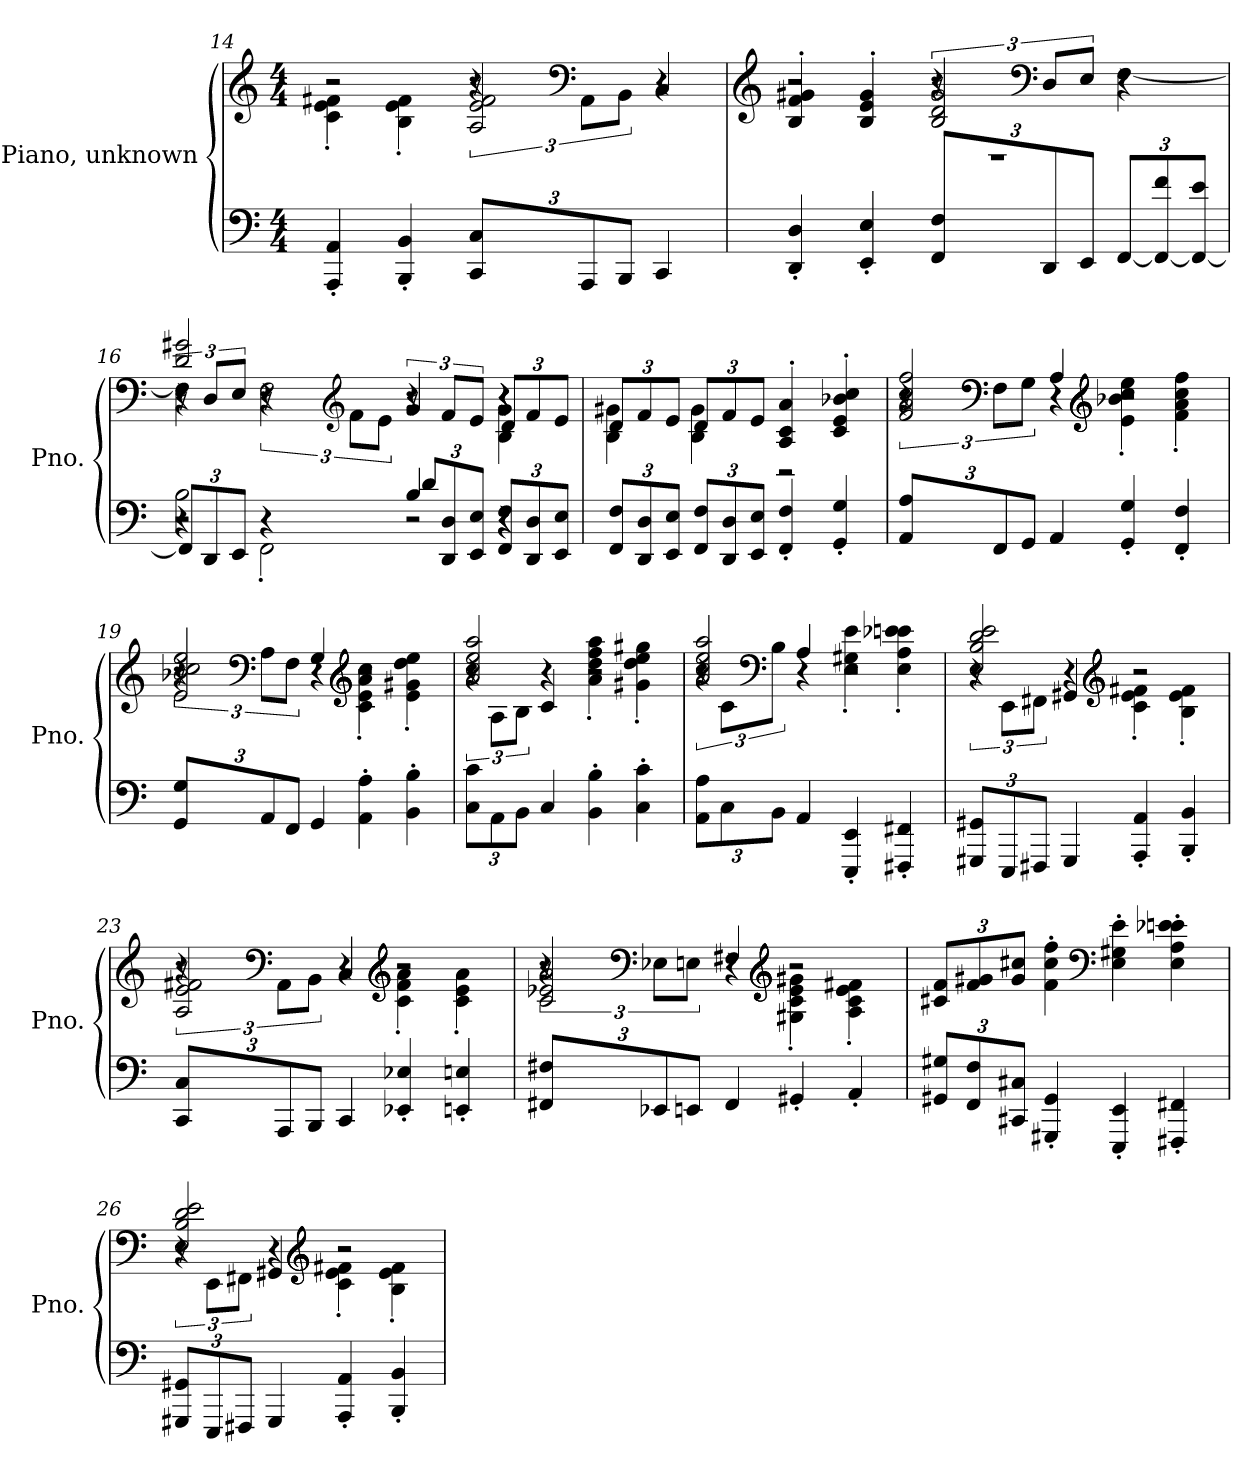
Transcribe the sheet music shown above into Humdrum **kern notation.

**kern	**kern
*part1	*part1
*staff2	*staff1
*I"Piano, unknown	*
*I'Pno.	*
*clefF4	*clefG2
*k[]	*k[]
*M4/4	*M4/4
=14	=14
*	*^
*	*	*^
4AAA/' 4AA/'	2r	4c\' 4e\' 4f#X\'	2r
4BBB/' 4BB/'	.	4B\' 4e\' 4f#\'	.
*Xbrackettup	*	*	*
12CC/ 12C/L	2A/ 2e/ 2f#/	12r	4r
*	*clefF4	*	*
12AAA/	.	12AA\L	.
12BBB/J	.	12BB\J	.
4CC/	.	4r	4C/
!!LO:LB:g=z	!!	!!
=15	=15	=15	=15
*	*clefG2	*	*
*^	*	*	*
1r	4DD/' 4D/'	2r	2r	4B/' 4f/' 4g#X/'
.	4EE/' 4E/'	.	.	4B/' 4e/' 4g#/'
.	12FF/ 12F/L	2B/ 2d/ 2g#/	4r	12r
*	*	*clefF4	*	*
.	12DD/	.	.	12D/L
.	12EE/J	.	.	12E/J
.	[12FF/L	.	[4F\	4r
.	12FF/_ 12f/	.	.	.
.	12FF/_ 12e/J	.	.	.
=16	=16	=16	=16	=16
*^	*^	*	*	*^
2r	2B\	12FF/L]	4r	2d/ 2g#X/	4F\]	12r	4r
.	.	12DD/	.	.	.	12D/L	.
.	.	12EE/J	.	.	.	12E/J	.
.	.	4r	2FF'\	.	12r	4r	2F\
*	*	*	*	*clefG2	*	*	*
.	.	.	.	.	12f\L	.	.
.	.	.	.	.	12e\J	.	.
4B/	2r	12d/L	.	4g#/	4r	12r	.
.	.	12DD/ 12D/	.	.	.	12f/L	.
.	.	12EE/ 12E/J	.	.	.	12e/J	.
*	*	*	*	*	*	*Xbrackettup	*
4r	.	12FF/ 12F/L	4r	4r	4B\ 4g#\	12d/L	4r
.	.	12DD/ 12D/	.	.	.	12f/	.
.	.	12EE/ 12E/J	.	.	.	12e/J	.
*v	*v	*v	*v	*	*	*	*
*	*	*v	*v	*v
=17	=17	=17
12FF/ 12F/L	12d/L	4B\ 4g#X\
12DD/ 12D/	12f/	.
12EE/ 12E/J	12e/J	.
12FF/ 12F/L	12d/L	4B\ 4g#\
12DD/ 12D/	12f/	.
12EE/ 12E/J	12e/J	.
4FF/' 4F/'	4A/' 4c/' 4a/'	2r
4GG/' 4G/'	4c/' 4e/' 4b-X/' 4cc/'	.
!!LO:LB:g=z
=18	=18	=18
*	*	*brackettup
*	*	*^
12AA/ 12A/L	2f/ 2a/ 2cc/ 2ff/	12r	4r
*	*clefF4	*	*
12FF/	.	12F\L	.
12GG/J	.	12G\J	.
4AA/	.	4r	4A/
*	*clefG2	*	*
4GG/' 4G/'	2r	4e\' 4b-X\' 4cc\' 4ee\'	2r
4FF/' 4F/'	.	4f\' 4a\' 4cc\' 4ff\'	.
=19	=19	=19	=19
12GG/ 12G/L	2e/ 2b-X/ 2cc/ 2ee/	12r	4r
*	*clefF4	*	*
12AA/	.	12A\L	.
12FF/J	.	12F\J	.
4GG/	.	4r	4G/
*	*clefG2	*	*
4AA\' 4A\'	2r	4c\' 4e\' 4a\' 4cc\'	2r
4BB\' 4B\'	.	4e\' 4g#X\' 4dd\' 4ee\'	.
=20	=20	=20	=20
12C\ 12c\L	2a/ 2cc/ 2ee/ 2aa/	12r	4r
12AA\	.	12A\L	.
12BB\J	.	12B\J	.
4C/	.	4r	4c/
4BB\' 4B\'	2r	4a\' 4dd\' 4ff\' 4aa\'	2r
4C\' 4c\'	.	4g#X\' 4dd\' 4ee\' 4gg#X\'	.
=21	=21	=21	=21
12AA\ 12A\L	2a/ 2cc/ 2ee/ 2aa/	12r	4r
12C\	.	12c\L	.
*	*clefF4	*	*
12BB\J	.	12B\J	.
4AA/	.	4r	4A/
4EEE/' 4EE/'	2r	4E\' 4G#X\' 4e\'	2r
4FFF#X/' 4FF#X/'	.	4E\' 4A\' 4e-X\' 4en\'	.
!!LO:PB:g=z	!!	!!
=22	=22	=22	=22
12GGG#X/ 12GG#X/L	2E/ 2B/ 2d/ 2e/	12r	4r
12EEE/	.	12EE\L	.
12FFF#X/J	.	12FF#X\J	.
4GGG#/	.	4r	4GG#X/
*	*clefG2	*	*
4AAA/' 4AA/'	2r	4c\' 4e\' 4f#X\'	2r
4BBB/' 4BB/'	.	4B\' 4e\' 4f#\'	.
=23	=23	=23	=23
12CC/ 12C/L	2A/ 2e/ 2f#X/	12r	4r
*	*clefF4	*	*
12AAA/	.	12AA\L	.
12BBB/J	.	12BB\J	.
4CC/	.	4r	4C/
*	*clefG2	*	*
4EE-X/' 4E-X/'	2r	4c\' 4f#\' 4a\'	2r
4EEn/' 4En/'	.	4c\' 4e\' 4a\'	.
=24	=24	=24	=24
12FF#X/ 12F#X/L	2c/ 2e-X/ 2a/	12r	4r
*	*clefF4	*	*
12EE-X/	.	12E-X\L	.
12EEn/J	.	12En\J	.
4FF#/	.	4r	4F#X/
*	*clefG2	*	*
4GG#X'/	2r	4G#X\' 4c\' 4e-\' 4g#X\'	2r
4AA'/	.	4A\' 4c\' 4e-\' 4f#X\'	.
*	*v	*v	*v
!!LO:LB:g=z
=25	=25
*	*Xbrackettup
12GG#X/ 12G#X/L	12c#X/ 12f/L
12FF/ 12F/	12f/ 12g#X/
12CC#X/ 12C#X/J	12g#/ 12cc#X/J
4GGG#X/' 4GG#/'	4f\' 4cc#\' 4ff\'
*	*clefF4
4EEE/' 4EE/'	4E\' 4G#X\' 4e\'
4FFF#X/' 4FF#X/'	4E\' 4A\' 4e-X\' 4en\'
=26	=26
*	*^
*	*	*brackettup
*	*	*^
12GGG#X/ 12GG#X/L	2E/ 2B/ 2d/ 2e/	12r	4r
12EEE/	.	12EE\L	.
12FFF#X/J	.	12FF#X\J	.
4GGG#/	.	4r	4GG#X/
*	*clefG2	*	*
4AAA/' 4AA/'	2r	4c\' 4e\' 4f#X\'	2r
4BBB/' 4BB/'	.	4B\' 4e\' 4f#\'	.
*	*v	*v	*v
=	=
*-	*-
